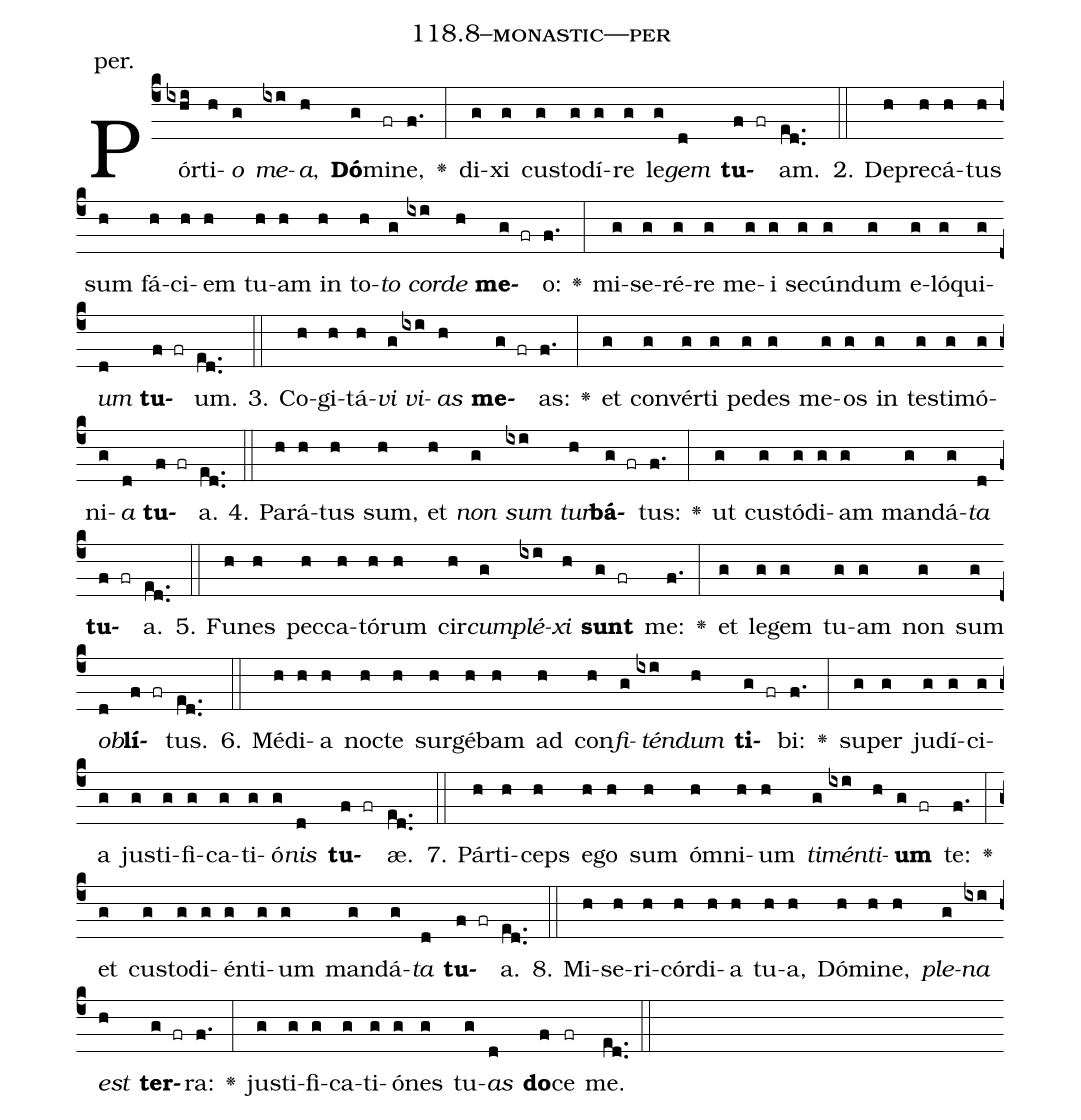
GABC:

name: 118.8--monastic---per;
annotation: per.;
%%
(c4)Pór(ixhi)ti(h)<i>o</i>(g) <i>me</i>(ixi)<i>a</i>,(h) <b>Dó</b>(g)mi(fr)ne,(f.) <v>\greheightstar</v>(:) di(g)xi(g) cus(g)to(g)dí(g)re(g) le(g)<i>gem</i>(d) <b>tu</b>(f fr)am.(ed..) (::)
2. De(h)pre(h)cá(h)tus(h) sum(h) fá(h)ci(h)em(h) tu(h)am(h) in(h) to(h)<i>to</i>(g) <i>cor</i>(ixi)<i>de</i>(h) <b>me</b>(g fr)o:(f.) <v>\greheightstar</v>(:) mi(g)se(g)ré(g)re(g) me(g)i(g) se(g)cún(g)dum(g) e(g)ló(g)qui(g)<i>um</i>(d) <b>tu</b>(f fr)um.(ed..) (::)
3. Co(h)gi(h)tá(h)<i>vi</i>(g) <i>vi</i>(ixi)<i>as</i>(h) <b>me</b>(g fr)as:(f.) <v>\greheightstar</v>(:) et(g) con(g)vér(g)ti(g) pe(g)des(g) me(g)os(g) in(g) tes(g)ti(g)mó(g)ni(g)<i>a</i>(d) <b>tu</b>(f fr)a.(ed..) (::)
4. Pa(h)rá(h)tus(h) sum,(h) et(h) <i>non</i>(g) <i>sum</i>(ixi) <i>tur</i>(h)<b>bá</b>(g fr)tus:(f.) <v>\greheightstar</v>(:) ut(g) cus(g)tó(g)di(g)am(g) man(g)dá(g)<i>ta</i>(d) <b>tu</b>(f fr)a.(ed..) (::)
5. Fu(h)nes(h) pec(h)ca(h)tó(h)rum(h) cir(h)<i>cum</i>(g)<i>plé</i>(ixi)<i>xi</i>(h) <b>sunt</b>(g fr) me:(f.) <v>\greheightstar</v>(:) et(g) le(g)gem(g) tu(g)am(g) non(g) sum(g) <i>ob</i>(d)<b>lí</b>(f fr)tus.(ed..) (::)
6. Mé(h)di(h)a(h) noc(h)te(h) sur(h)gé(h)bam(h) ad(h) con(h)<i>fi</i>(g)<i>tén</i>(ixi)<i>dum</i>(h) <b>ti</b>(g fr)bi:(f.) <v>\greheightstar</v>(:) su(g)per(g) ju(g)dí(g)ci(g)a(g) jus(g)ti(g)fi(g)ca(g)ti(g)ó(g)<i>nis</i>(d) <b>tu</b>(f fr)æ.(ed..) (::)
7. Pár(h)ti(h)ceps(h) e(h)go(h) sum(h) óm(h)ni(h)um(h) <i>ti</i>(g)<i>mén</i>(ixi)<i>ti</i>(h)<b>um</b>(g fr) te:(f.) <v>\greheightstar</v>(:) et(g) cus(g)to(g)di(g)én(g)ti(g)um(g) man(g)dá(g)<i>ta</i>(d) <b>tu</b>(f fr)a.(ed..) (::)
8. Mi(h)se(h)ri(h)cór(h)di(h)a(h) tu(h)a,(h) Dó(h)mi(h)ne,(h) <i>ple</i>(g)<i>na</i>(ixi) <i>est</i>(h) <b>ter</b>(g fr)ra:(f.) <v>\greheightstar</v>(:) jus(g)ti(g)fi(g)ca(g)ti(g)ó(g)nes(g) tu(g)<i>as</i>(d) <b>do</b>(f)ce(fr) me.(ed..) (::)
